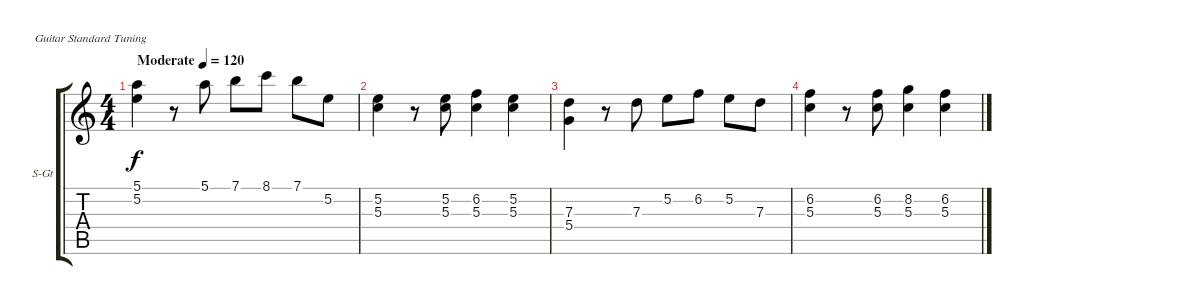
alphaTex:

\bracketExtendMode groupsimilarinstruments
\firstSystemTrackNameOrientation horizontal
\otherSystemsTrackNameOrientation horizontal
\track ("Äîðîæêà 1" "S-Gt") {instrument acousticguitarsteel}
\staff {score tabs}
\tuning (E4 B3 G3 D3 A2 E2)
\ts (4 4)
\beaming (8 2 2 2 2)
\tempo (120 "Moderate")
\clef g2
\ks c
(5.1 5.2).4{dy f instrument acousticguitarsteel} r.8 5.1.8 7.1.8 8.1.8 7.1.8 5.2.8 |
(5.2 5.3).4 r.8 (5.2 5.3).8 (6.2 5.3).4 (5.2 5.3).4 |
(7.3 5.4).4 r.8 7.3.8 5.2.8 6.2.8 5.2.8 7.3.8 |
(6.2 5.3).4 r.8 (6.2 5.3).8 (8.2 5.3).4 (6.2 5.3).4
